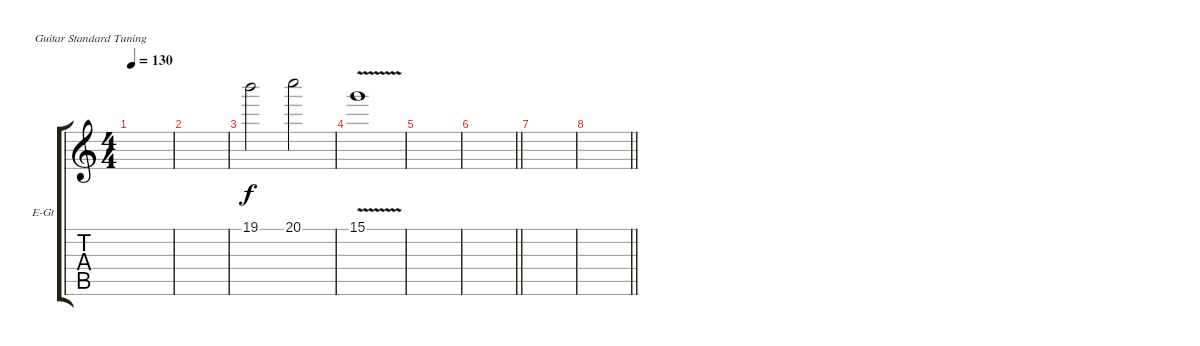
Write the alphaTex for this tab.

\bracketExtendMode groupsimilarinstruments
\firstSystemTrackNameOrientation horizontal
\otherSystemsTrackNameOrientation horizontal
\track ("Solo Guitar" "E-Gt") {instrument distortionguitar}
\staff {score tabs}
\tuning (E4 B3 G3 D3 A2 E2)
\ts (4 4)
\tempo 130
\clef g2
\scale
0.333333
\ks c
|
\scale
0.333333 |
\scale
0.333333 19.1.2 20.1.2 |
\scale
0.333333 15.1{v}.1 |
\scale
0.333333 |
\scale
0.333333
\barLineRight lightlight
|
\section ("" "")
\scale
0.333333 |
\scale
0.333333
\barLineRight lightlight
|
\scale
0.333333 |
\scale
0.333333 |
\scale
0.333333 |
\scale
0.333333 |
\scale
0.333333
